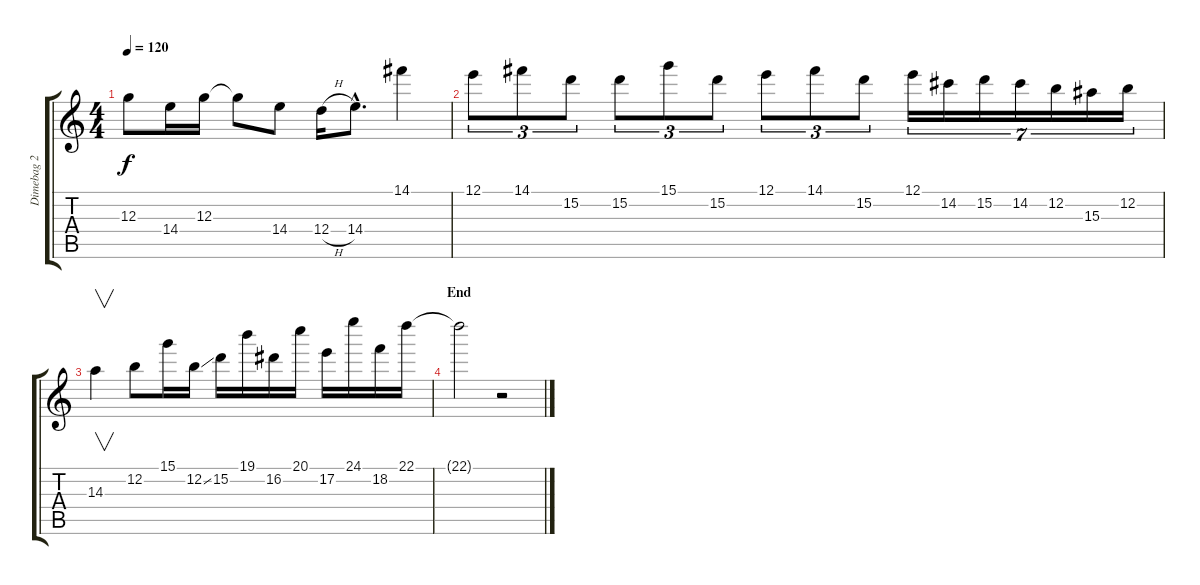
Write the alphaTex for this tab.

\track ("Dimebag 2 (Solo)" "Dimebag 2 ") {instrument distortionguitar}
\staff {score tabs}
\tuning (E4 B3 G3 D3 A2 E2) {hide}
\ts (4 4)
\tempo 120
\clef g2
\ks c
12.3.8{dy f} 14.4.16 12.3.16 12.3{t}.8 14.4.8 12.4{h}.16 14.4{hac}.8{d} 14.1.4 |
12.1.8{tu (3 2)} 14.1.8{tu (3 2)} 15.2.8{tu (3 2)} 15.2.8{tu (3 2)} 15.1.8{tu (3 2)} 15.2.8{tu (3 2)} 12.1.8{tu (3 2)} 14.1.8{tu (3 2)} 15.2.8{tu (3 2)} 12.1.16{tu (7 4)} 14.2.16{tu (7 4)} 15.2.16{tu (7 4)} 14.2.16{tu (7 4)} 12.2.16{tu (7 4)} 15.3.16{tu (7 4)} 12.2.16{tu (7 4)} |
14.3.4{v} 12.2.8 15.1.16 12.2{ss}.16 15.2.16 19.1.16 16.2.16 20.1.16 17.2.16 24.1.16 18.2.16 22.1.16 |
\section ("" "End")
22.1{t}.2 r.2
